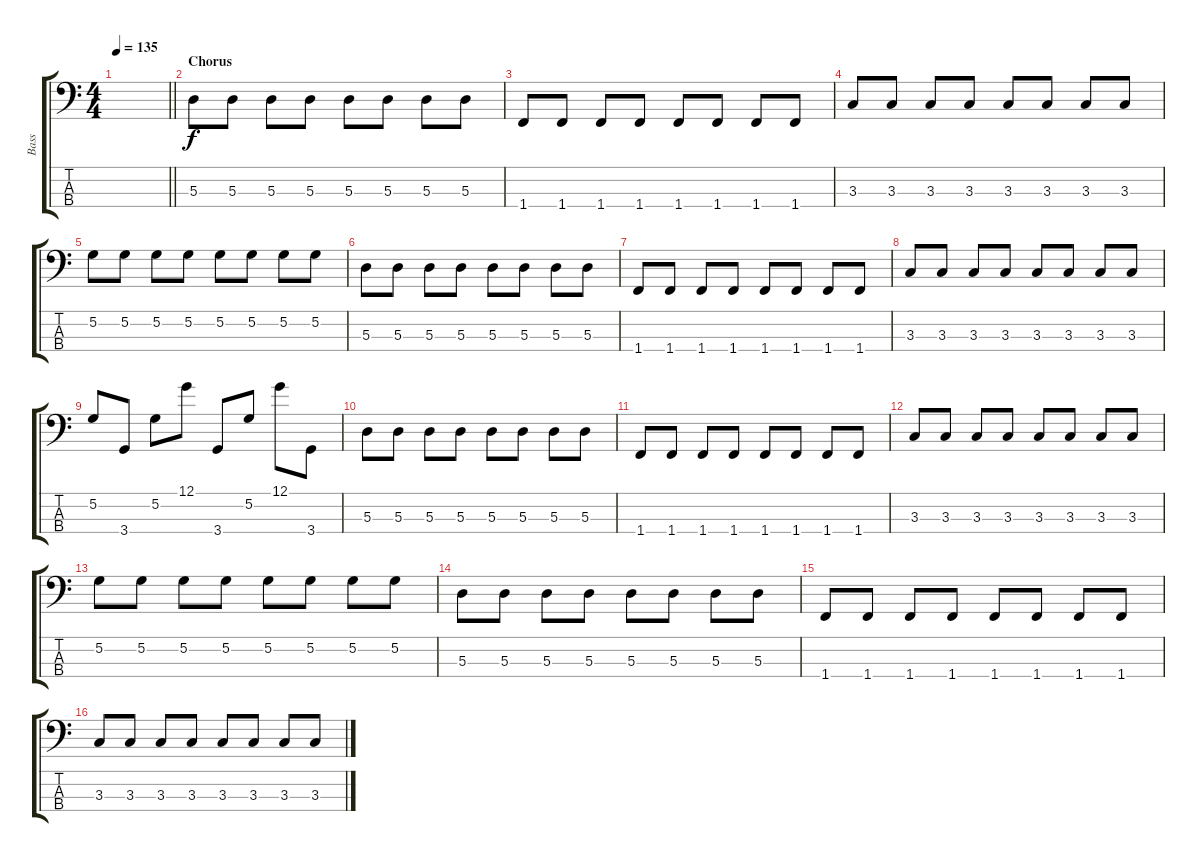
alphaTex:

\track ("Bass" "Bass") {instrument electricbassfinger}
\staff {score tabs}
\tuning (G2 D2 A1 E1) {hide}
\ts (4 4)
\tempo 135
\clef f4
\barLineRight lightlight
\ks c
|
\section ("" "Chorus")
5.3.8 5.3.8 5.3.8 5.3.8 5.3.8 5.3.8 5.3.8 5.3.8 |
1.4.8 1.4.8 1.4.8 1.4.8 1.4.8 1.4.8 1.4.8 1.4.8 |
3.3.8 3.3.8 3.3.8 3.3.8 3.3.8 3.3.8 3.3.8 3.3.8 |
5.2.8 5.2.8 5.2.8 5.2.8 5.2.8 5.2.8 5.2.8 5.2.8 |
5.3.8 5.3.8 5.3.8 5.3.8 5.3.8 5.3.8 5.3.8 5.3.8 |
1.4.8 1.4.8 1.4.8 1.4.8 1.4.8 1.4.8 1.4.8 1.4.8 |
3.3.8 3.3.8 3.3.8 3.3.8 3.3.8 3.3.8 3.3.8 3.3.8 |
5.2.8 3.4.8 5.2.8 12.1.8 3.4.8 5.2.8 12.1.8 3.4.8 |
5.3.8 5.3.8 5.3.8 5.3.8 5.3.8 5.3.8 5.3.8 5.3.8 |
1.4.8 1.4.8 1.4.8 1.4.8 1.4.8 1.4.8 1.4.8 1.4.8 |
3.3.8 3.3.8 3.3.8 3.3.8 3.3.8 3.3.8 3.3.8 3.3.8 |
5.2.8 5.2.8 5.2.8 5.2.8 5.2.8 5.2.8 5.2.8 5.2.8 |
5.3.8 5.3.8 5.3.8 5.3.8 5.3.8 5.3.8 5.3.8 5.3.8 |
1.4.8 1.4.8 1.4.8 1.4.8 1.4.8 1.4.8 1.4.8 1.4.8 |
3.3.8 3.3.8 3.3.8 3.3.8 3.3.8 3.3.8 3.3.8 3.3.8
